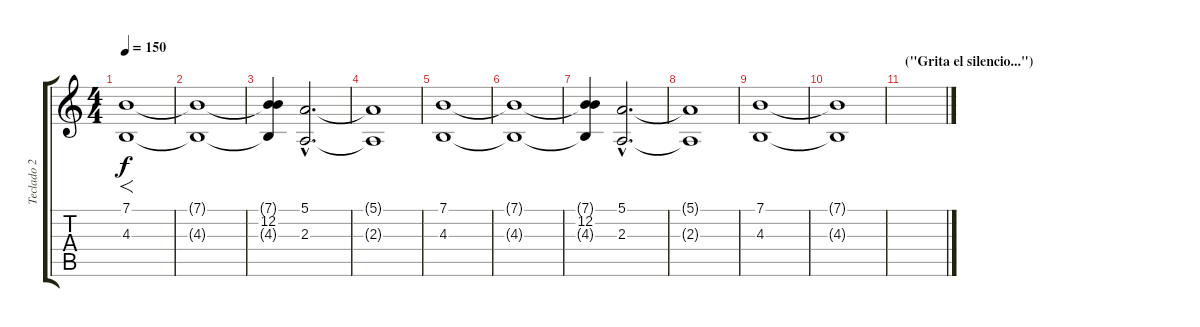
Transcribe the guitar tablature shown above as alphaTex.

\track ("Teclado 2 + Coros" "Teclado 2 ") {instrument synthvoice}
\staff {score tabs}
\tuning (E4 B3 G3 D3 A2 E2) {hide}
\ts (4 4)
\tempo 150
\clef g2
\ks c
(7.1 4.3).1{f dy f volume 8 instrument stringensemble1} |
(7.1{t} 4.3{t}).1 |
(7.1{t} 12.2 4.3{t}).4 (5.1{hac} 2.3{hac}).2{d} |
(5.1{t} 2.3{t}).1 |
(7.1 4.3).1 |
(7.1{t} 4.3{t}).1 |
(7.1{t} 12.2 4.3{t}).4 (5.1{hac} 2.3{hac}).2{d} |
(5.1{t} 2.3{t}).1 |
(7.1 4.3).1 |
(7.1{t} 4.3{t}).1 |
\section ("" "(\"Grita el silencio...\")")
